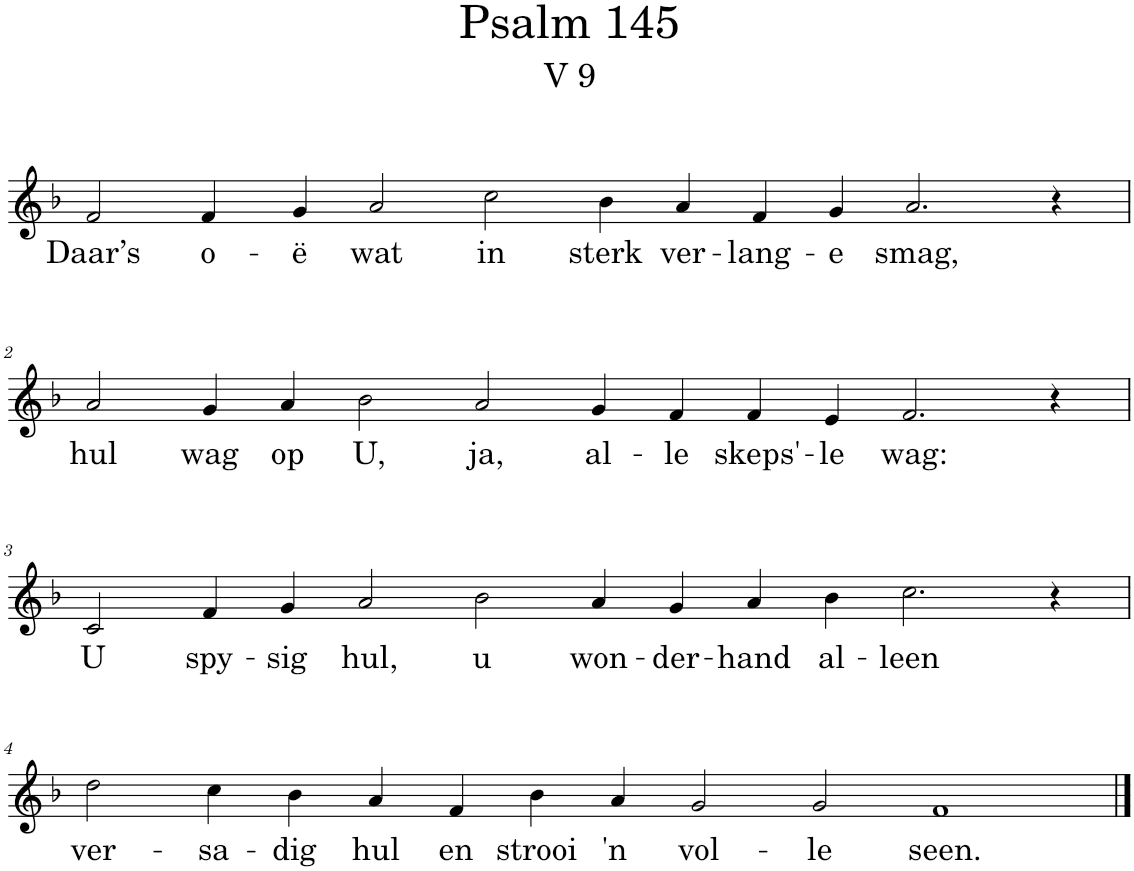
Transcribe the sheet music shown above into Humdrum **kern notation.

**kern	**text
*part1	*part1
*staff1	*staff1
*I"Pipe Organ	*
*I'Org.	*
*clefG2	*
*k[b-]	*
*M16/4	*
=1	=1
!	!LO:LY:b
2f/	Daar’s
!	!LO:LY:b
4f/	o-
!	!LO:LY:b
4g/	-ë
!	!LO:LY:b
2a/	wat
!	!LO:LY:b
2cc\	in
!	!LO:LY:b
4b-\	sterk
!	!LO:LY:b
4a/	ver-
!	!LO:LY:b
4f/	-lang-
!	!LO:LY:b
4g/	-e
!	!LO:LY:b
2.a/	smag,
4r	.
!!LO:LB:g=z
=2	=2
!	!LO:LY:b
2a/	hul
!	!LO:LY:b
4g/	wag
!	!LO:LY:b
4a/	op
!	!LO:LY:b
2b-\	U,
!	!LO:LY:b
2a/	ja,
!	!LO:LY:b
4g/	al-
!	!LO:LY:b
4f/	-le
!	!LO:LY:b
4f/	skeps'-
!	!LO:LY:b
4e/	-le
!	!LO:LY:b
2.f/	wag:
4r	.
!!LO:LB:g=z
=3	=3
*M16/4	*
!	!LO:LY:b
2c/	U
!	!LO:LY:b
4f/	spy-
!	!LO:LY:b
4g/	-sig
!	!LO:LY:b
2a/	hul,
!	!LO:LY:b
2b-\	u
!	!LO:LY:b
4a/	won-
!	!LO:LY:b
4g/	-der-
!	!LO:LY:b
4a/	-hand
!	!LO:LY:b
4b-\	al-
!	!LO:LY:b
2.cc\	-leen
4r	.
!!LO:LB:g=z
=4	=4
*M16/4	*
!	!LO:LY:b
2dd\	ver-
!	!LO:LY:b
4cc\	-sa-
!	!LO:LY:b
4b-\	-dig
!	!LO:LY:b
4a/	hul
!	!LO:LY:b
4f/	en
!	!LO:LY:b
4b-\	strooi
!	!LO:LY:b
4a/	'n
!	!LO:LY:b
2g/	vol-
!	!LO:LY:b
2g/	-le
!	!LO:LY:b
1f	seen.
==	==
*-	*-
